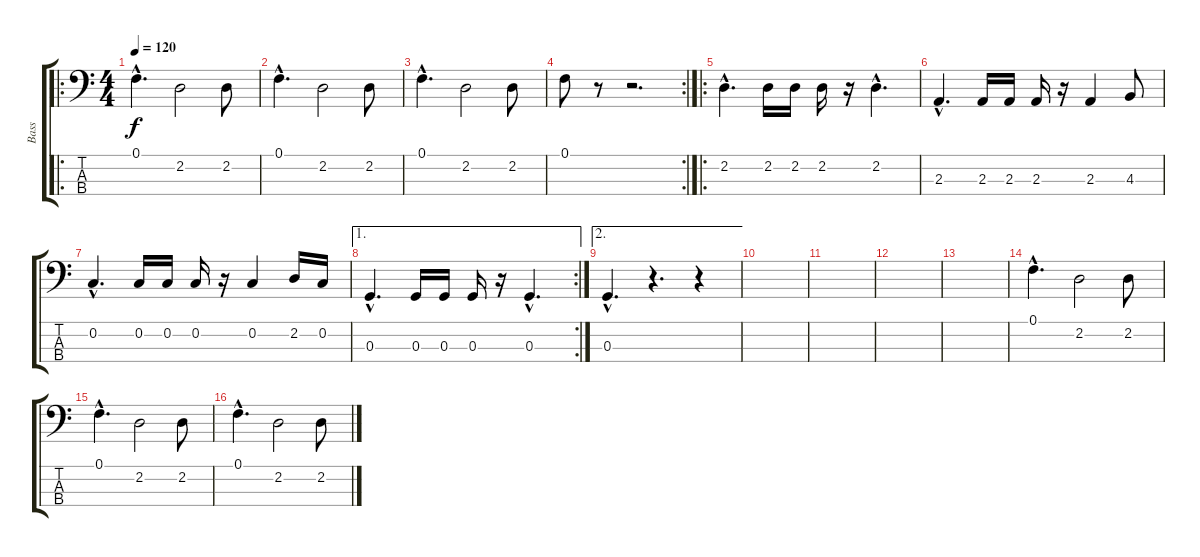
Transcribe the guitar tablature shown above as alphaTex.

\track ("Bass" "Bass") {instrument slapbass1}
\staff {score tabs}
\tuning (F2 C2 G1 D1) {hide}
\ro
\ts (4 4)
\tempo 120
\clef f4
\ks c
0.1{hac}.4{d dy f instrument slapbass1} 2.2.2 2.2.8 |
0.1{hac}.4{d} 2.2.2 2.2.8 |
0.1{hac}.4{d} 2.2.2 2.2.8 |
\rc 2
0.1.8 r.8 r.2{d} |
\ro
2.2{hac}.4{d} 2.2.16 2.2.16 2.2.16 r.16 2.2{hac}.4{d} |
2.3{hac}.4{d} 2.3.16 2.3.16 2.3.16 r.16 2.3.4 4.3.8 |
0.2{hac}.4{d} 0.2.16 0.2.16 0.2.16 r.16 0.2.4 2.2.16 0.2.16 |
\ae 1
\rc 2
0.3{hac}.4{d} 0.3.16 0.3.16 0.3.16 r.16 0.3{hac}.4{d} |
\ae 2
0.3{hac}.4{d} r.4{d} r.4 |
|
|
|
|
0.1{hac}.4{d} 2.2.2 2.2.8 |
0.1{hac}.4{d} 2.2.2 2.2.8 |
0.1{hac}.4{d} 2.2.2 2.2.8
